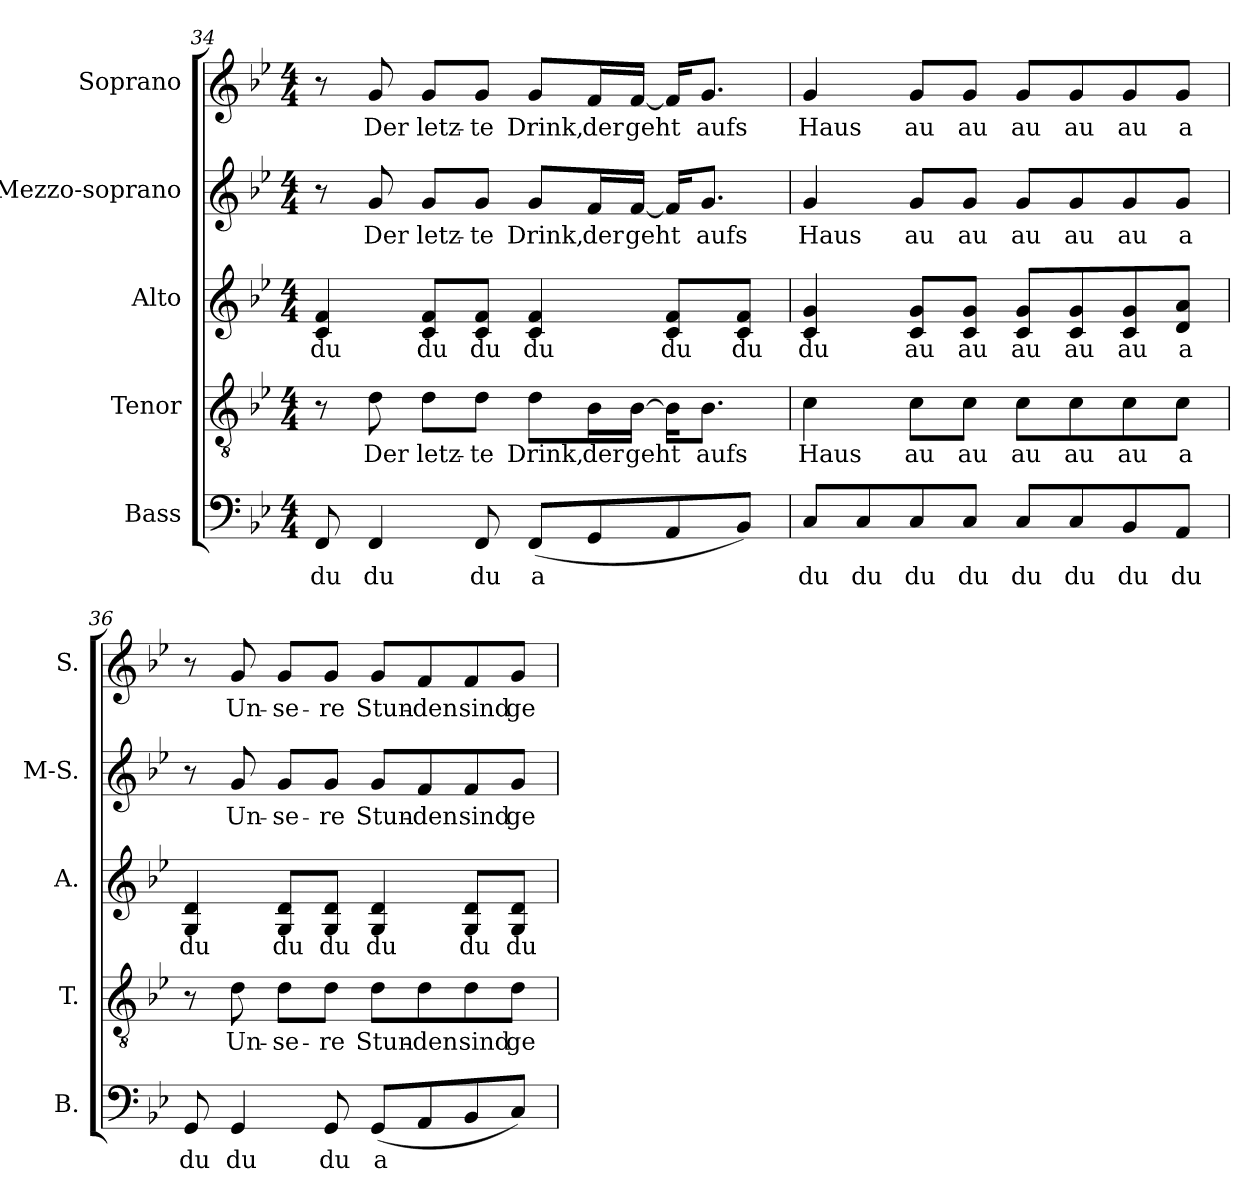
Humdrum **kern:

**kern	**text	**kern	**text	**kern	**text	**kern	**text	**kern	**text
*part5	*part5	*part4	*part4	*part3	*part3	*part2	*part2	*part1	*part1
*staff5	*staff5	*staff4	*staff4	*staff3	*staff3	*staff2	*staff2	*staff1	*staff1
*I"Bass	*	*I"Tenor	*	*I"Alto	*	*I"Mezzo-soprano	*	*I"Soprano	*
*I'B.	*	*I'T.	*	*I'A.	*	*I'M-S.	*	*I'S.	*
*clefF4	*	*clefGv2	*	*clefG2	*	*clefG2	*	*clefG2	*
*	*	*ITrd7c12	*	*	*	*	*	*	*
*k[b-e-]	*	*k[b-e-]	*	*k[b-e-]	*	*k[b-e-]	*	*k[b-e-]	*
*g:	*	*g:	*	*g:	*	*g:	*	*g:	*
*M4/4	*	*M4/4	*	*M4/4	*	*M4/4	*	*M4/4	*
=34	=34	=34	=34	=34	=34	=34	=34	=34	=34
!	!LO:LY:b:color=#000000	!	!	!	!	!	!	!	!
!	!	!	!	!	!LO:LY:b:color=#000000	!	!	!	!
8FFi/	du	8r	.	4ci/ 4fi	du	8r	.	8r	.
!	!LO:LY:b:color=#000000	!	!	!	!	!	!	!	!
!	!	!	!LO:LY:b:color=#000000	!	!	!	!	!	!
!	!	!	!	!	!	!	!LO:LY:b:color=#000000	!	!
!	!	!	!	!	!	!	!	!	!LO:LY:b:color=#000000
4FFi/	du	8Di\	Der	.	.	8gi/	Der	8gi/	Der
!	!	!	!LO:LY:b:color=#000000	!	!	!	!	!	!
!	!	!	!	!	!LO:LY:b:color=#000000	!	!	!	!
!	!	!	!	!	!	!	!LO:LY:b:color=#000000	!	!
!	!	!	!	!	!	!	!	!	!LO:LY:b:color=#000000
.	.	8Di\L	letz-	8ci/ 8fiL	du	8gi/L	letz-	8gi/L	letz-
!	!LO:LY:b:color=#000000	!	!	!	!	!	!	!	!
!	!	!	!LO:LY:b:color=#000000	!	!	!	!	!	!
!	!	!	!	!	!LO:LY:b:color=#000000	!	!	!	!
!	!	!	!	!	!	!	!LO:LY:b:color=#000000	!	!
!	!	!	!	!	!	!	!	!	!LO:LY:b:color=#000000
8FFi/	du	8Di\J	-te	8ci/ 8fiJ	du	8gi/J	-te	8gi/J	-te
!	!LO:LY:b:color=#000000	!	!	!	!	!	!	!	!
!	!	!	!LO:LY:b:color=#000000	!	!	!	!	!	!
!	!	!	!	!	!LO:LY:b:color=#000000	!	!	!	!
!	!	!	!	!	!	!	!LO:LY:b:color=#000000	!	!
!	!	!	!	!	!	!	!	!	!LO:LY:b:color=#000000
(8FFi/L	a	8Di\L	Drink,	4ci/ 4fi	du	8gi/L	Drink,	8gi/L	Drink,
!	!	!	!LO:LY:b:color=#000000	!	!	!	!	!	!
!	!	!	!	!	!	!	!LO:LY:b:color=#000000	!	!
!	!	!	!	!	!	!	!	!	!LO:LY:b:color=#000000
8GGi/	.	16BB-i\L	der	.	.	16fi/L	der	16fi/L	der
!	!	!	!LO:LY:b:color=#000000	!	!	!	!	!	!
!	!	!	!	!	!	!	!LO:LY:b:color=#000000	!	!
!	!	!	!	!	!	!	!	!	!LO:LY:b:color=#000000
.	.	[16BB-i\JJ	geht	.	.	[16fi/JJ	geht	[16fi/JJ	geht
!	!	!	!	!	!LO:LY:b:color=#000000	!	!	!	!
8AAi/	.	16BB-i\KL]	.	8ci/ 8fiL	du	16fi/KL]	.	16fi/KL]	.
!	!	!	!LO:LY:b:color=#000000	!	!	!	!	!	!
!	!	!	!	!	!	!	!LO:LY:b:color=#000000	!	!
!	!	!	!	!	!	!	!	!	!LO:LY:b:color=#000000
.	.	8.BB-i\J	aufs	.	.	8.gi/J	aufs	8.gi/J	aufs
!	!	!	!	!	!LO:LY:b:color=#000000	!	!	!	!
8BB-i/J)	.	.	.	8ci/ 8fiJ	du	.	.	.	.
=35	=35	=35	=35	=35	=35	=35	=35	=35	=35
!	!LO:LY:b:color=#000000	!	!	!	!	!	!	!	!
!	!	!	!LO:LY:b:color=#000000	!	!	!	!	!	!
!	!	!	!	!	!LO:LY:b:color=#000000	!	!	!	!
!	!	!	!	!	!	!	!LO:LY:b:color=#000000	!	!
!	!	!	!	!	!	!	!	!	!LO:LY:b:color=#000000
8Ci/L	du	4Ci\	Haus	4ci/ 4gi	du	4gi/	Haus	4gi/	Haus
!	!LO:LY:b:color=#000000	!	!	!	!	!	!	!	!
8Ci/	du	.	.	.	.	.	.	.	.
!	!LO:LY:b:color=#000000	!	!	!	!	!	!	!	!
!	!	!	!LO:LY:b:color=#000000	!	!	!	!	!	!
!	!	!	!	!	!LO:LY:b:color=#000000	!	!	!	!
!	!	!	!	!	!	!	!LO:LY:b:color=#000000	!	!
!	!	!	!	!	!	!	!	!	!LO:LY:b:color=#000000
8Ci/	du	8Ci\L	au	8ci/ 8giL	au	8gi/L	au	8gi/L	au
!	!LO:LY:b:color=#000000	!	!	!	!	!	!	!	!
!	!	!	!LO:LY:b:color=#000000	!	!	!	!	!	!
!	!	!	!	!	!LO:LY:b:color=#000000	!	!	!	!
!	!	!	!	!	!	!	!LO:LY:b:color=#000000	!	!
!	!	!	!	!	!	!	!	!	!LO:LY:b:color=#000000
8Ci/J	du	8Ci\J	au	8ci/ 8giJ	au	8gi/J	au	8gi/J	au
!	!LO:LY:b:color=#000000	!	!	!	!	!	!	!	!
!	!	!	!LO:LY:b:color=#000000	!	!	!	!	!	!
!	!	!	!	!	!LO:LY:b:color=#000000	!	!	!	!
!	!	!	!	!	!	!	!LO:LY:b:color=#000000	!	!
!	!	!	!	!	!	!	!	!	!LO:LY:b:color=#000000
8Ci/L	du	8Ci\L	au	8ci/ 8giL	au	8gi/L	au	8gi/L	au
!	!LO:LY:b:color=#000000	!	!	!	!	!	!	!	!
!	!	!	!LO:LY:b:color=#000000	!	!	!	!	!	!
!	!	!	!	!	!LO:LY:b:color=#000000	!	!	!	!
!	!	!	!	!	!	!	!LO:LY:b:color=#000000	!	!
!	!	!	!	!	!	!	!	!	!LO:LY:b:color=#000000
8Ci/	du	8Ci\	au	8ci/ 8gi	au	8gi/	au	8gi/	au
!	!LO:LY:b:color=#000000	!	!	!	!	!	!	!	!
!	!	!	!LO:LY:b:color=#000000	!	!	!	!	!	!
!	!	!	!	!	!LO:LY:b:color=#000000	!	!	!	!
!	!	!	!	!	!	!	!LO:LY:b:color=#000000	!	!
!	!	!	!	!	!	!	!	!	!LO:LY:b:color=#000000
8BB-i/	du	8Ci\	au	8ci/ 8gi	au	8gi/	au	8gi/	au
!	!LO:LY:b:color=#000000	!	!	!	!	!	!	!	!
!	!	!	!LO:LY:b:color=#000000	!	!	!	!	!	!
!	!	!	!	!	!LO:LY:b:color=#000000	!	!	!	!
!	!	!	!	!	!	!	!LO:LY:b:color=#000000	!	!
!	!	!	!	!	!	!	!	!	!LO:LY:b:color=#000000
8AAi/J	du	8Ci\J	a	8di/ 8aiJ	a	8gi/J	a	8gi/J	a
!!LO:LB:g=z
=36	=36	=36	=36	=36	=36	=36	=36	=36	=36
!	!LO:LY:b:color=#000000	!	!	!	!	!	!	!	!
!	!	!	!	!	!LO:LY:b:color=#000000	!	!	!	!
8GGi/	du	8r	.	4Gi/ 4di	du	8r	.	8r	.
!	!LO:LY:b:color=#000000	!	!	!	!	!	!	!	!
!	!	!	!LO:LY:b:color=#000000	!	!	!	!	!	!
!	!	!	!	!	!	!	!LO:LY:b:color=#000000	!	!
!	!	!	!	!	!	!	!	!	!LO:LY:b:color=#000000
4GGi/	du	8Di\	Un-	.	.	8gi/	Un-	8gi/	Un-
!	!	!	!LO:LY:b:color=#000000	!	!	!	!	!	!
!	!	!	!	!	!LO:LY:b:color=#000000	!	!	!	!
!	!	!	!	!	!	!	!LO:LY:b:color=#000000	!	!
!	!	!	!	!	!	!	!	!	!LO:LY:b:color=#000000
.	.	8Di\L	-se-	8Gi/ 8diL	du	8gi/L	-se-	8gi/L	-se-
!	!LO:LY:b:color=#000000	!	!	!	!	!	!	!	!
!	!	!	!LO:LY:b:color=#000000	!	!	!	!	!	!
!	!	!	!	!	!LO:LY:b:color=#000000	!	!	!	!
!	!	!	!	!	!	!	!LO:LY:b:color=#000000	!	!
!	!	!	!	!	!	!	!	!	!LO:LY:b:color=#000000
8GGi/	du	8Di\J	-re	8Gi/ 8diJ	du	8gi/J	-re	8gi/J	-re
!	!LO:LY:b:color=#000000	!	!	!	!	!	!	!	!
!	!	!	!LO:LY:b:color=#000000	!	!	!	!	!	!
!	!	!	!	!	!LO:LY:b:color=#000000	!	!	!	!
!	!	!	!	!	!	!	!LO:LY:b:color=#000000	!	!
!	!	!	!	!	!	!	!	!	!LO:LY:b:color=#000000
(8GGi/L	a	8Di\L	Stun-	4Gi/ 4di	du	8gi/L	Stun-	8gi/L	Stun-
!	!	!	!LO:LY:b:color=#000000	!	!	!	!	!	!
!	!	!	!	!	!	!	!LO:LY:b:color=#000000	!	!
!	!	!	!	!	!	!	!	!	!LO:LY:b:color=#000000
8AAi/	.	8Di\	-den	.	.	8fi/	-den	8fi/	-den
!	!	!	!LO:LY:b:color=#000000	!	!	!	!	!	!
!	!	!	!	!	!LO:LY:b:color=#000000	!	!	!	!
!	!	!	!	!	!	!	!LO:LY:b:color=#000000	!	!
!	!	!	!	!	!	!	!	!	!LO:LY:b:color=#000000
8BB-i/	.	8Di\	sind	8Gi/ 8diL	du	8fi/	sind	8fi/	sind
!	!	!	!LO:LY:b:color=#000000	!	!	!	!	!	!
!	!	!	!	!	!LO:LY:b:color=#000000	!	!	!	!
!	!	!	!	!	!	!	!LO:LY:b:color=#000000	!	!
!	!	!	!	!	!	!	!	!	!LO:LY:b:color=#000000
8Ci/J)	.	8Di\J	ge-	8Gi/ 8diJ	du	8gi/J	ge-	8gi/J	ge-
=	=	=	=	=	=	=	=	=	=
*-	*-	*-	*-	*-	*-	*-	*-	*-	*-
